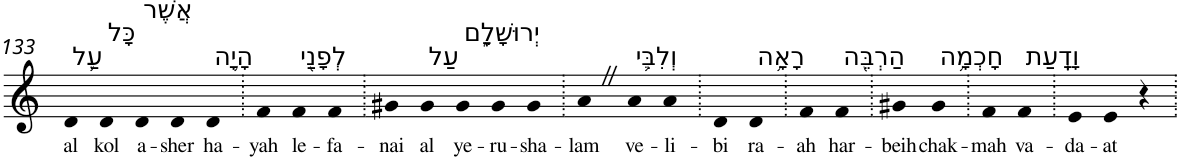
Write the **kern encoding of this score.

**kern	**text
*part1	*part1
*staff1	*staff1
*I"Piano	*
*I'Pno	*
!!LO:PB:g=z
*clefG2	*
*k[]	*
=133	=133
!LO:TX:a:t=עַ֛ל	!
!	!LO:LY:b
4d	al
!LO:TX:a:t=כָּל	!
!	!LO:LY:b
4d	kol
!LO:TX:a:t=אֲשֶׁר	!
!	!LO:LY:b
4d	a-
!	!LO:LY:b
4d	-sher
!LO:TX:a:t=הָיָ֥ה	!
!	!LO:LY:b
4d	ha-
=134.	=134.
!	!LO:LY:b
4f	-yah
!LO:TX:a:t=לְפָנַ֖י	!
!	!LO:LY:b
4f	le-
!	!LO:LY:b
4f	-fa-
=135.	=135.
!	!LO:LY:b
4g#X	-nai
!LO:TX:a:t=עַל	!
!	!LO:LY:b
4g#	al
!LO:TX:a:t=יְרוּשָׁלִָ֑ם	!
!	!LO:LY:b
4g#	ye-
!	!LO:LY:b
4g#	-ru-
!	!LO:LY:b
4g#	-sha-
=136.	=136.
!	!LO:LY:b
4aZ	-lam
!LO:TX:a:t=וְלִבִּ֛י	!
!	!LO:LY:b
4a	ve-
!	!LO:LY:b
4a	-li-
=137.	=137.
!	!LO:LY:b
4d	-bi
!LO:TX:a:t=רָאָ֥ה	!
!	!LO:LY:b
4d	ra-
=138.	=138.
!	!LO:LY:b
4f	-ah
!LO:TX:a:t=הַרְבֵּ֖ה	!
!	!LO:LY:b
4f	har-
=139.	=139.
!	!LO:LY:b
4g#X	-beih
!LO:TX:a:t=חָכְמָ֥ה	!
!	!LO:LY:b
4g#	chak-
=140.	=140.
!	!LO:LY:b
4f	-mah
!LO:TX:a:t=וָדָֽעַת	!
!	!LO:LY:b
4f	va-
=141.	=141.
!	!LO:LY:b
4e	-da-
!	!LO:LY:b
4e	-at
4r	.
=.	=.
*-	*-
